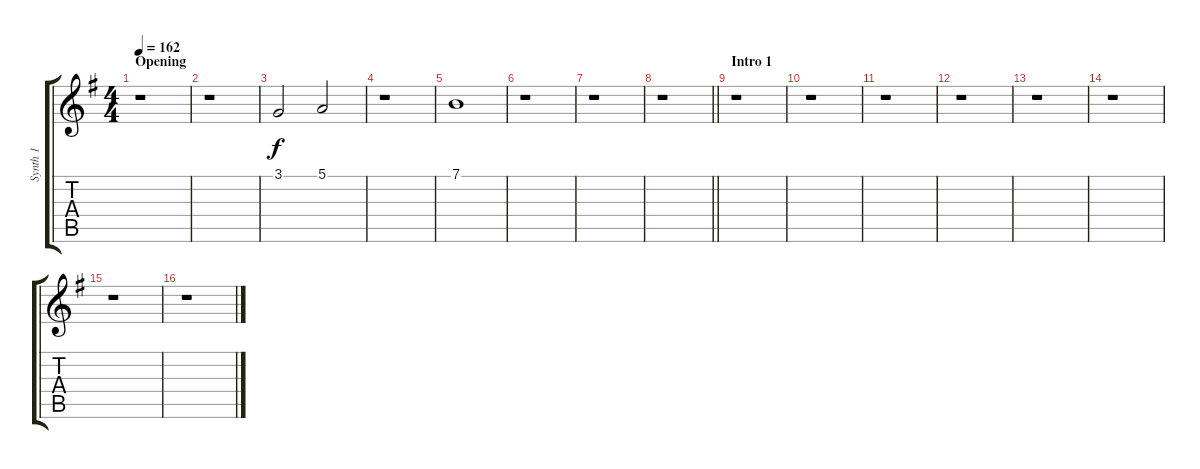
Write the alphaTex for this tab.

\track ("Synth 1" "Synth 1") {instrument synthvoice}
\staff {score tabs}
\tuning (E4 B3 G3 D3 A2 E2) {hide}
\ts (4 4)
\section ("" "Opening")
\tempo 162
\clef g2
\ks g
r.1{dy f instrument synthvoice} |
r.1 |
3.1.2 5.1.2 |
r.1 |
7.1.1 |
r.1 |
r.1 |
\barLineRight lightlight
r.1 |
\section ("" "Intro 1")
r.1 |
r.1 |
r.1 |
r.1 |
r.1 |
r.1 |
r.1 |
r.1
